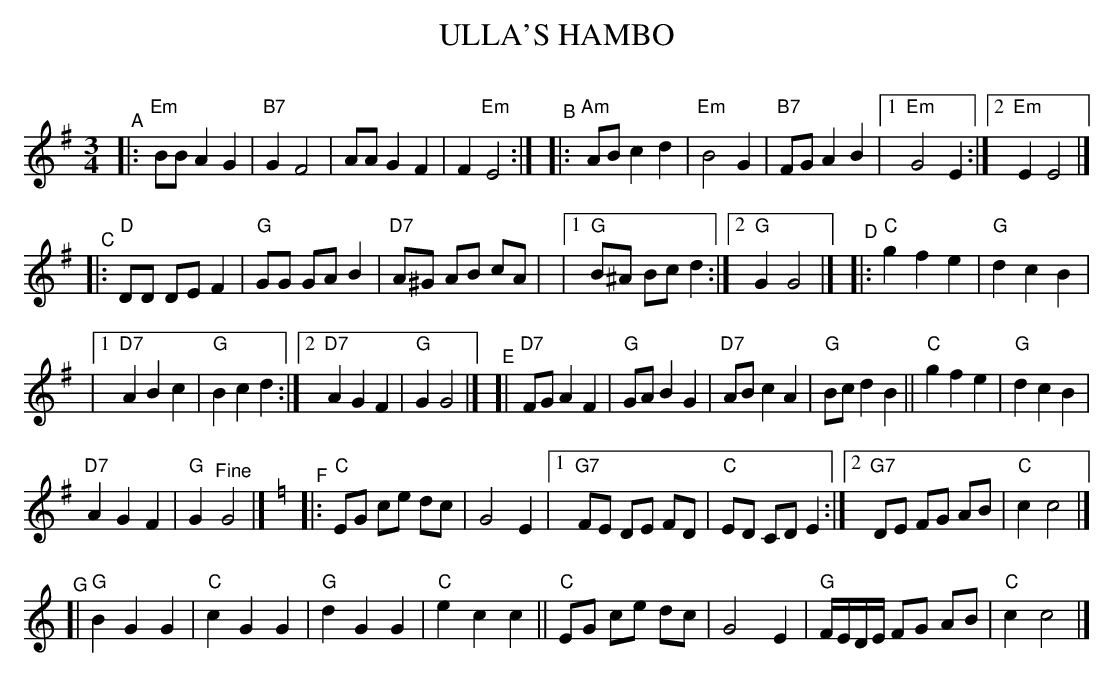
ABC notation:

X:1
T: ULLA'S HAMBO
C: % Viola Turpeinen
M: 3/4
L: 1/8
K: Em
"^A"|:\
"Em"BB A2 G2 | "B7"G2 F4 | AA G2 F2 | F2 "Em"E4 :|\
"^B"|:\
"Am"AB c2 d2 | "Em"B4 G2 | "B7"FG A2 B2 |[1 "Em"G4 E2 :|[2 "Em"E2 E4 |]
[K:G]"^C"|:\
"D"DD DE F2 | "G"GG GA B2 | "D7"A^G AB cA |\
|[1 "G"B^A Bc d2 :|[2 "G"G2 G4 |]\
"^D"|:\
"C"g2 f2 e2 | "G"d2 c2 B2 |
|[1 "D7"A2 B2 c2 | "G"B2 c2 d2 :|[2 "D7"A2 G2 F2 | "G"G2 G4 |]\
"^E"[|\
"D7"FG A2 F2 | "G"GA B2 G2 | "D7"AB c2 A2 | "G"Bc d2 B2 ||\
 "C"g2 f2 e2 | "G"d2 c2 B2 |
 "D7"A2 G2 F2 | "G"G2 "^Fine"G4 |][K:=f]\
 [K:C]"^F"|:\
 "C"EG ce dc | G4 E2 |[1 "G7"FE DE FD | "C"ED CD E2 :|[2 "G7"DE FG AB | "C"c2 c4 |]
 "^G"[|\
 "G"B2 G2  G2 | "C"c2 G2 G2 | "G"d2 G2 G2 | "C"e2 c2 c2 ||\
 "C"EG ce dc | G4 E2 | "G"F/E/D/E/ FG AB | "C"c2 c4 |]
